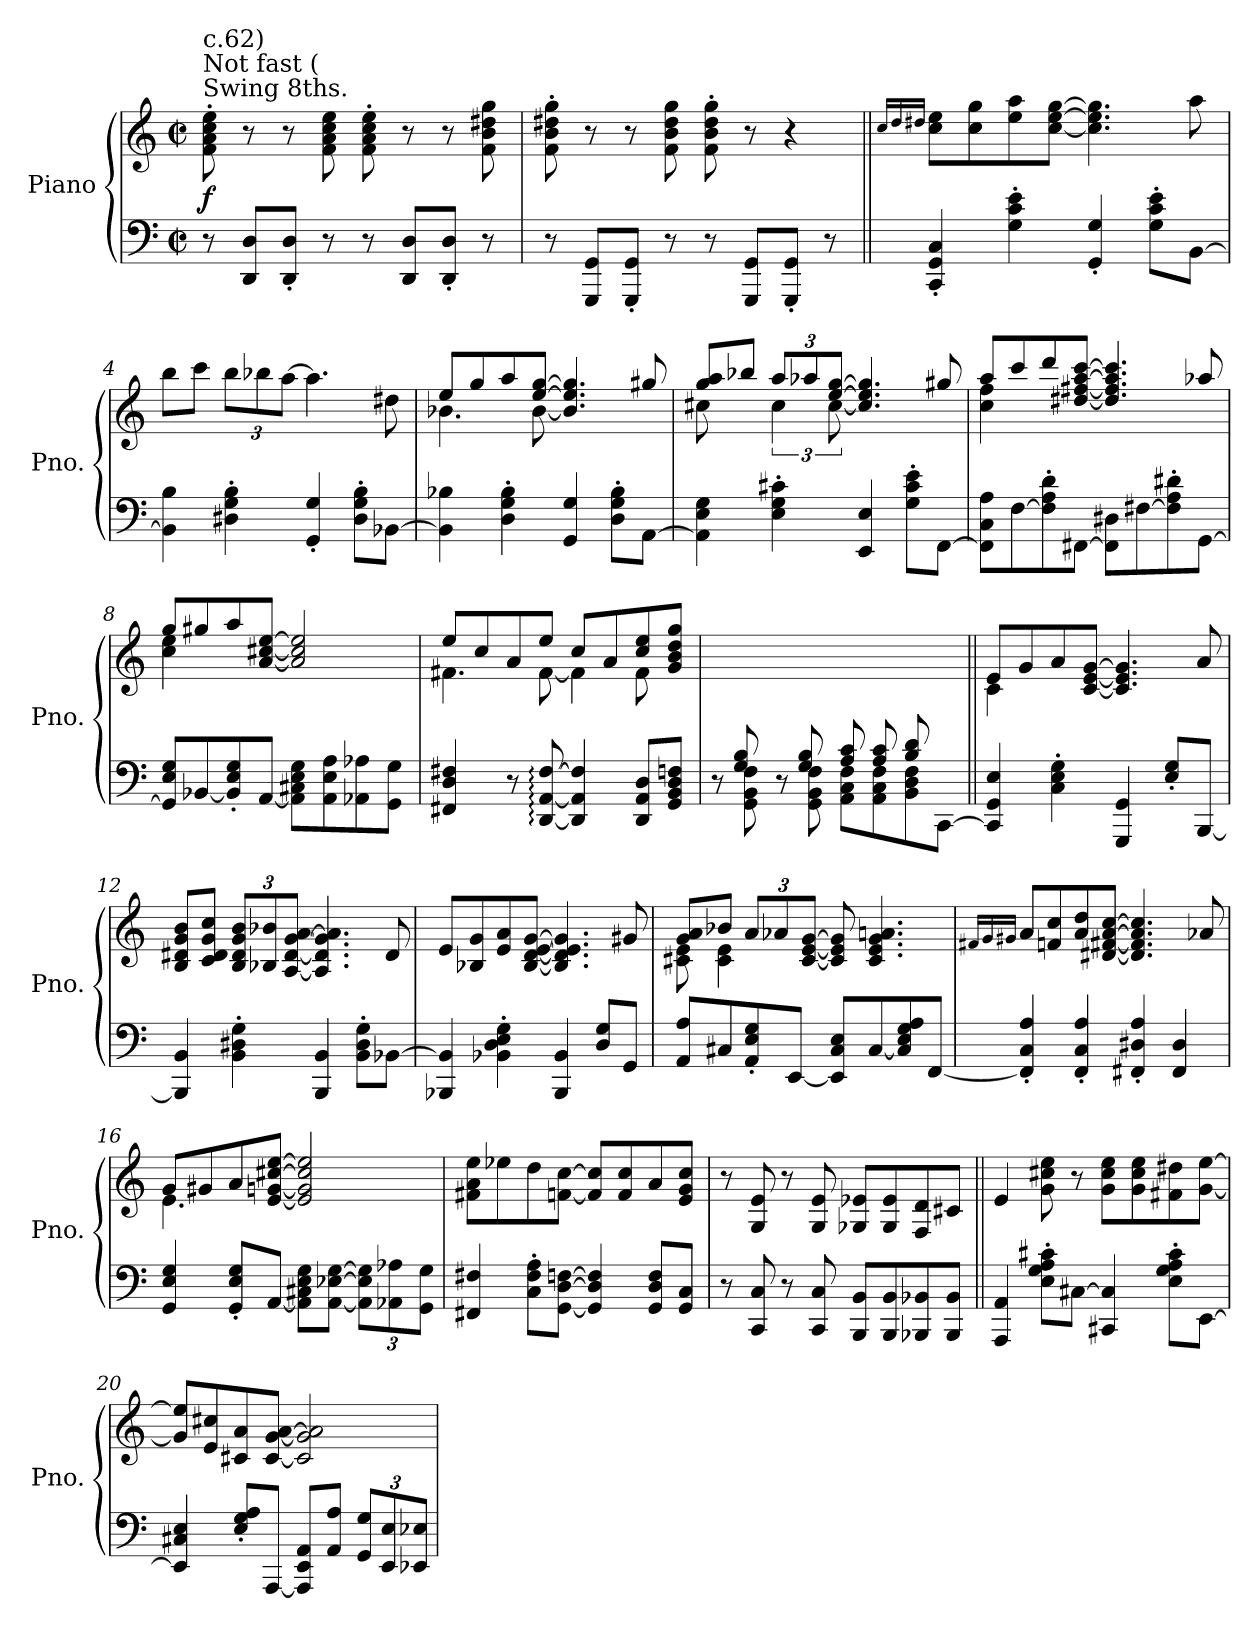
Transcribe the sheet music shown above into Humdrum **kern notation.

**kern	**kern	**dynam
*part1	*part1	*part1
*staff2	*staff1	*staff1/2
*I"Piano	*	*
*I'Pno.	*	*
*clefF4	*clefG2	*
*k[]	*k[]	*
*M2/2	*M2/2	*
*met(c|)	*met(c|)	*
=1	=1	=1
!	!LO:TX:t=Swing 8ths.	!
!	!LO:TX:a:t=Not fast (	!
!	!LO:TX:a:t=c.62)	!
!	!	!LO:DY:b
8r	8f\' 8a\' 8cc\' 8ee\'	f
8DD/ 8D/L	8r	.
8DD/' 8D/'J	8r	.
8r	8f\ 8a\ 8cc\ 8ee\	.
8r	8f\' 8a\' 8cc\' 8ee\'	.
8DD/ 8D/L	8r	.
8DD/' 8D/'J	8r	.
8r	8f\ 8b\ 8dd#X\ 8gg\	.
=2	=2	=2
8r	8f\' 8b\' 8dd#X\' 8gg\'	.
8GGG/ 8GG/L	8r	.
8GGG/' 8GG/'J	8r	.
8r	8f\ 8b\ 8dd#\ 8gg\	.
8r	8f\' 8b\' 8dd#\' 8gg\'	.
8GGG/ 8GG/L	8r	.
8GGG/' 8GG/'J	4r	.
8r	.	.
=3||	=3||	=3||
.	16qcc/LL	.
.	16qdd/	.
.	16qdd#X/JJ	.
4CC/' 4GG/' 4C/'	8cc\ 8ee\L	.
.	8cc\ 8gg\	.
4G\' 4c\' 4e\'	8ee\ 8aa\	.
.	[8cc\ [8ee\ [8gg\J	.
4GG/' 4G/'	4.cc\] 4.ee\] 4.gg\]	.
8G\' 8c\' 8e\'L	.	.
[8BB\J	8aa\	.
=4	=4	=4
4BB\] 4B\	8bb\L	.
.	8ccc\J	.
*	*Xbrackettup	*
4D#X\' 4G\' 4B\'	12bb\L	.
.	12bb-X\	.
.	[12aa\J	.
4GG/' 4G/'	4.aa\]	.
8D#\' 8G\' 8B\'L	.	.
[8BB-X\J	8dd#X\	.
!!LO:LB:g=z
=5	=5	=5
*	*^	*
4BB-\] 4B-X\	8ee/L	4.b-X\	.
.	8gg/	.	.
4D\' 4G\' 4B-\'	8aa/	.	.
.	[8ee/ [8gg/J	[8b-\	.
4GG/ 4G/	4.b-/] 4.ee/] 4.gg/]	2ryy	.
8D\' 8G\' 8B-\'L	.	.	.
[8AA\J	8gg#X/	.	.
=6	=6	=6	=6
4AA\] 4E\ 4G\	8gg/ 8aa/L	8cc#X\	.
.	8bb-X/J	8ryy	.
*	*	*brackettup	*
4E\' 4G\' 4c#X\'	12aa/L	6cc#\	.
.	12aa-X/	.	.
.	[12ee/ [12gg/J	[12cc#\	.
4EE/ 4E/	4.cc#/] 4.ee/] 4.gg/]	2ryy	.
8G\' 8c#\' 8e\'L	.	.	.
[8FF\J	8gg#X/	.	.
=7	=7	=7	=7
8FF\] 8C\ 8A\L	8aa/L	4cc\ 4ff\	.
[8F\	8ccc/	.	.
8F\]' 8A\' 8d\'	8ddd/	2.ryy	.
[8FF#X\J	[8dd#X/ [8ff#X/ [8aa/ [8ccc/J	.	.
8FF#\] 8D#X\L	4.dd#/] 4.ff#/] 4.aa/] 4.ccc/]	.	.
[8F#X\	.	.	.
8F#\]' 8A\' 8d#X\'	.	.	.
[8GG\J	8aa-X/	.	.
=8	=8	=8	=8
8GG/] 8E/ 8G/L	8gg/L	4cc\ 4ee\	.
[8BB-X/	8gg#X/	.	.
8BB-/]' 8E/' 8G/'	8aa/	2.ryy	.
[8AA/J	[8a/ [8cc#X/ [8ee/J	.	.
8AA\] 8C#X\ 8E\ 8G\L	2a/] 2cc#/] 2ee/]	.	.
8AA\ 8E\ 8A\	.	.	.
8AA-X\ 8A-X\	.	.	.
8GG\ 8G\J	.	.	.
!!LO:LB:g=z	!!
=9	=9	=9	=9
4FF#X/ 4D/ 4F#X/	8ee/L	4.f#X\	.
.	8cc/	.	.
8r	8a/	.	.
[8DD/: [8AA/: [8F#/:	8ee/J	[8f#\	.
4DD/] 4AA/] 4F#/]	8cc/L	4f#\]	.
.	8a/	.	.
8DD/ 8AA/ 8D/L	8cc/ 8ee/	8f#\	.
8GG/ 8BB/ 8D/ 8Fn/J	8g/ 8b/ 8dd/ 8gg/J	8ryy	.
*	*v	*v	*
=10	=10	=10
*^	*	*
*	*^	*	*
2ryy	8r	8ryy	2ryy	.
.	8GG\ 8BB\ 8F\	8G/ 8B/	.	.
.	8r	8ryy	.	.
.	8GG\ 8BB\ 8F\	8G/ 8B/	.	.
8A/ 8c/L	8AA\ 8C\ 8F\L	2ryy	4.ryy	.
8A/ 8c/	8AA\ 8C\ 8F\	.	.	.
8B/ 8d/	8BB\ 8D\ 8F\	.	.	.
8ryy	[8CC\J	.	8d#X\J	.
*v	*v	*v	*	*
=11||	=11||	=11||
*	*^	*
4CC/] 4GG/ 4E/	8e/L	4c\	.
.	8g/	.	.
4C\' 4E\' 4G\'	8a/	2.ryy	.
.	[8c/ [8e/ [8g/J	.	.
4GGG/ 4GG/	4.c/] 4.e/] 4.g/]	.	.
8E/' 8G/'L	.	.	.
[8BBB/J	8a/	.	.
*	*v	*v	*
=12	=12	=12
4BBB/] 4BB/	8B/ 8d#X/ 8g/ 8b/L	.
.	8c/ 8d#/ 8g/ 8cc/J	.
*	*Xbrackettup	*
4BB\' 4D#X\' 4G\'	12B/ 12d#/ 12g/ 12b/L	.
.	12B-X/ 12b-X/	.
.	[12A/ [12d#/ [12g/ [12a/J	.
4BBB/ 4BB/	4.A/] 4.d#/] 4.g/] 4.a/]	.
8BB\' 8D#\' 8G\'L	.	.
[8BB-X\J	8d#/	.
!!LO:LB:g=z
=13	=13	=13
4BBB-X/ 4BB-/]	8e/L	.
.	8B-X/ 8g/	.
4BB-X\' 4D\' 4E\' 4G\'	8e/ 8a/	.
.	[8B-/ [8d/ [8e/ [8g/J	.
4BBB-/ 4BB-/	4.B-/] 4.d/] 4.e/] 4.g/]	.
8D/ 8G/L	.	.
8GG/J	8g#X/	.
=14	=14	=14
*	*^	*
8AA/ 8A/L	8g/ 8a/L	8c#X\ 8e\	.
8C#X/	8b-X/J	4c#\ 4e\	.
8AA/' 8E/' 8G/'	12a/L	.	.
.	12a-X/	.	.
[8EE/J	.	2ryy	.
.	[12c#/ [12e/ [12g/J	.	.
8EE/] 8C#/ 8E/L	8c#/] 8e/] 8g/]	.	.
[8C#/	4.c#/ 4.e/ 4.g/ 4.an/	.	.
8C#/] 8E/ 8G/ 8A/	.	.	.
[8FF/J	.	8ryy	.
*	*v	*v	*
=15	=15	=15
.	16qf#X/LL	.
.	16qg/	.
.	16qg#X/JJ	.
4FF/]' 4C/' 4A/'	8a/L	.
.	8fn/ 8cc/	.
4FF/' 4C/' 4A/'	8a/ 8dd/	.
.	[8d#X/ [8f#X/ [8a/ [8cc/J	.
4FF#X/' 4D#X/' 4A/'	4.d#/] 4.f#/] 4.a/] 4.cc/]	.
4FF#/ 4D#/	.	.
.	8a-X/	.
!!LO:PB:g=z
=16	=16	=16
*	*^	*
4GG/ 4E/ 4G/	8g/L	4.e\	.
.	8g#X/	.	.
8GG/' 8E/' 8G/'L	8a/	.	.
[8AA/J	[8e/ [8gn/ [8cc#X/ [8ee/J	2ryy	.
8AA\] 8C#X\ 8E\ 8G\L	2e/] 2g/] 2cc#/] 2ee/]	.	.
[8AA\ [8E-X\ [8G\J	.	.	.
*Xbrackettup	*	*	*
12AA\] 12E-\] 12G\]L	.	.	.
12AA-X\ 12A-X\	.	.	.
.	.	8ryy	.
12GG\ 12G\J	.	.	.
*	*v	*v	*
=17	=17	=17
4FF#X/ 4F#X/	8f#X\ 8a\ 8ee\L	.
.	8ee-X\	.
8C\' 8F#\' 8A\'L	8dd\	.
[8GG\ [8D\ [8Fn\J	[8fn\ [8cc\J	.
4GG/] 4D/] 4F/]	8f/] 8cc/]L	.
.	8f/ 8cc/	.
8GG/ 8D/ 8F/L	8a/	.
8GG/ 8C/J	8e/ 8g/ 8cc/J	.
=18	=18	=18
8r	8r	.
8CC/ 8C/	8G/ 8e/	.
8r	8r	.
8CC/ 8C/	8G/ 8e/	.
8BBB/ 8BB/L	8G-X/ 8e-X/L	.
8BBB/ 8BB/	8G-/ 8e-/	.
8BBB-X/ 8BB-X/	8F/ 8d/	.
8BBB-/ 8BB-/J	8c#X/J	.
!!LO:LB:g=z
=19||	=19||	=19||
4AAA/ 4AA/	4e/	.
8E\' 8G\' 8A\' 8c#X\'L	8g\ 8cc#X\ 8ee\	.
[8C#X\J	8r	.
4CC#X/ 4C#/]	8g\ 8cc#\ 8ee\L	.
.	8g\ 8cc#\ 8ee\	.
8E\' 8G\' 8A\' 8c#\'L	8f#X\ 8dd#X\	.
[8EE\J	[8g\ [8ee\J	.
=20	=20	=20
4EE/] 4C#X/ 4E/	8g/] 8ee/]L	.
.	8e/ 8cc#X/	.
8E/' 8G/' 8A/'L	8c#X/ 8a/	.
[8AAA/J	[8c#/ [8g/ [8a/J	.
8AAA/] 8EE/ 8AA/L	2c#/] 2g/] 2a/]	.
8AA/ 8A/J	.	.
12GG/ 12G/L	.	.
12EE/ 12E/	.	.
12EE-X/ 12E-X/J	.	.
=	=	=
*-	*-	*-
